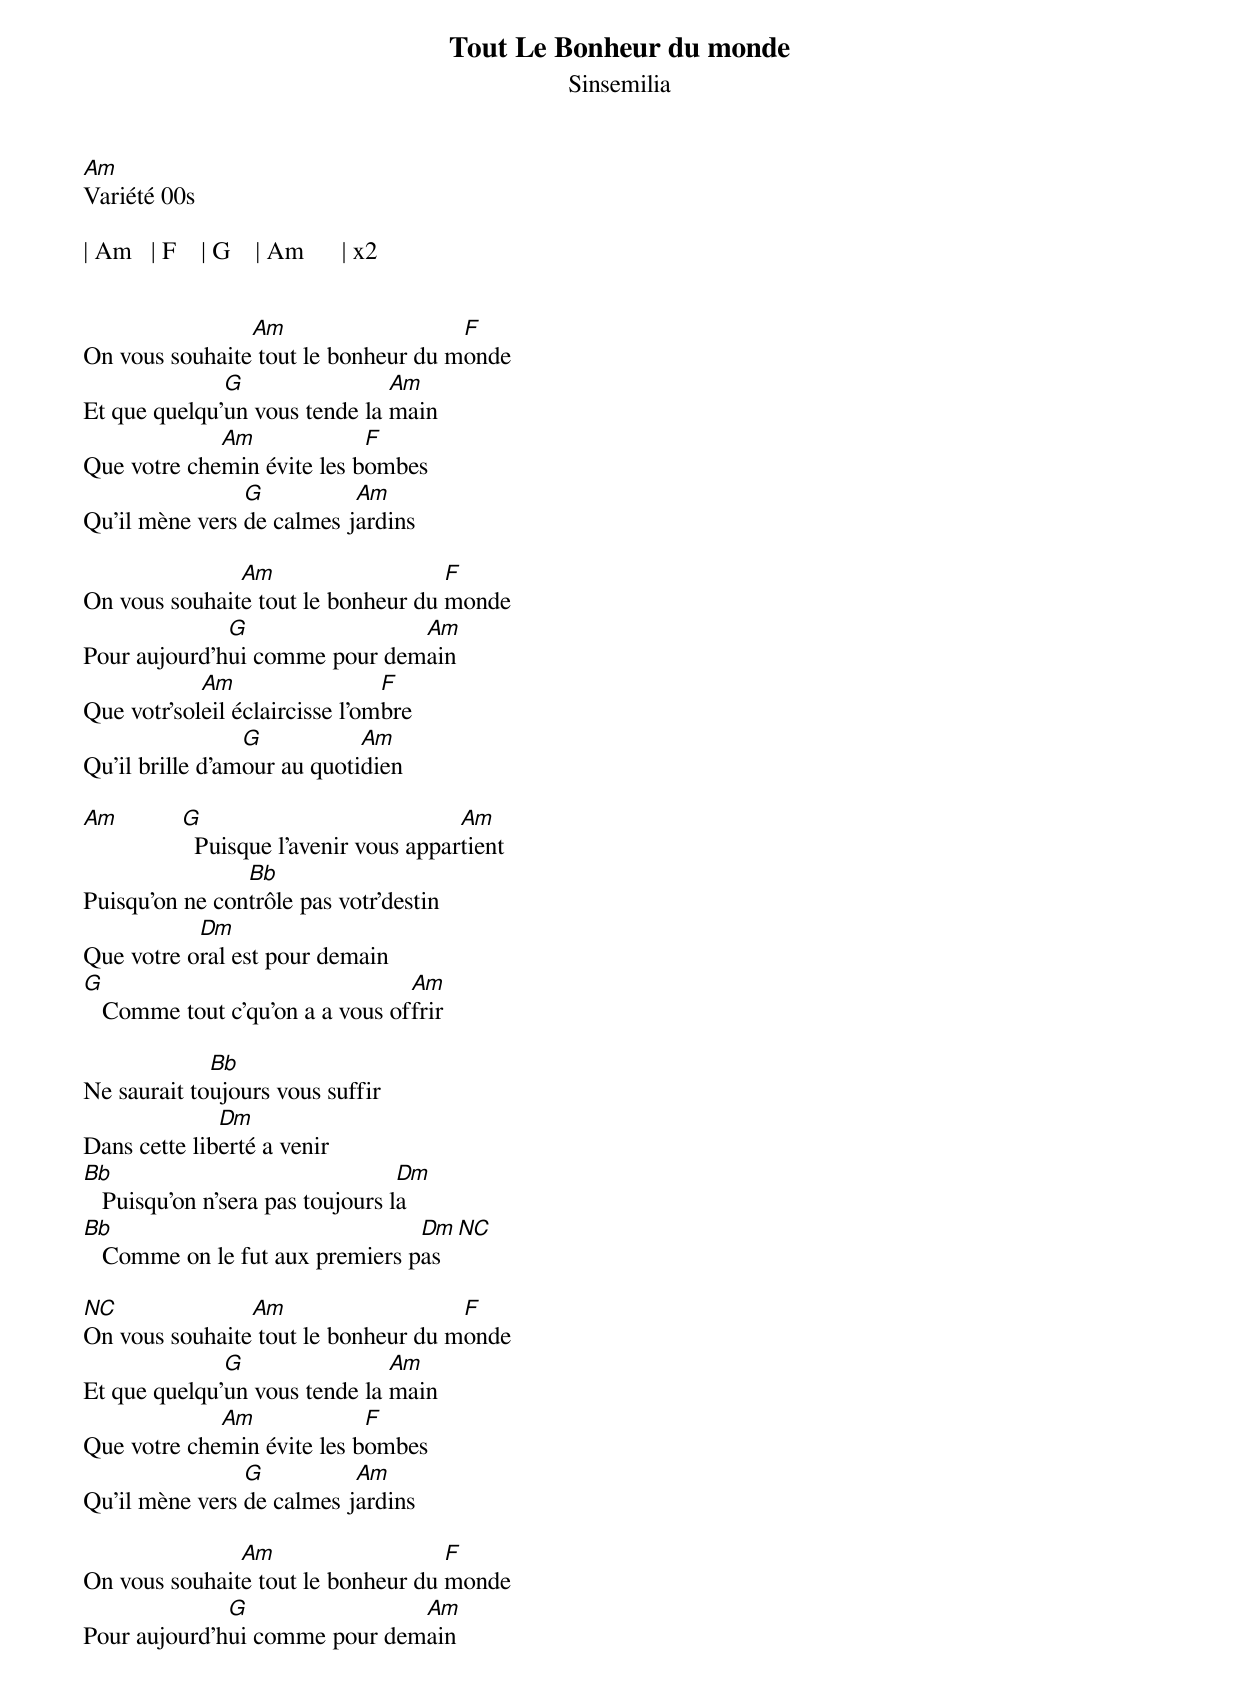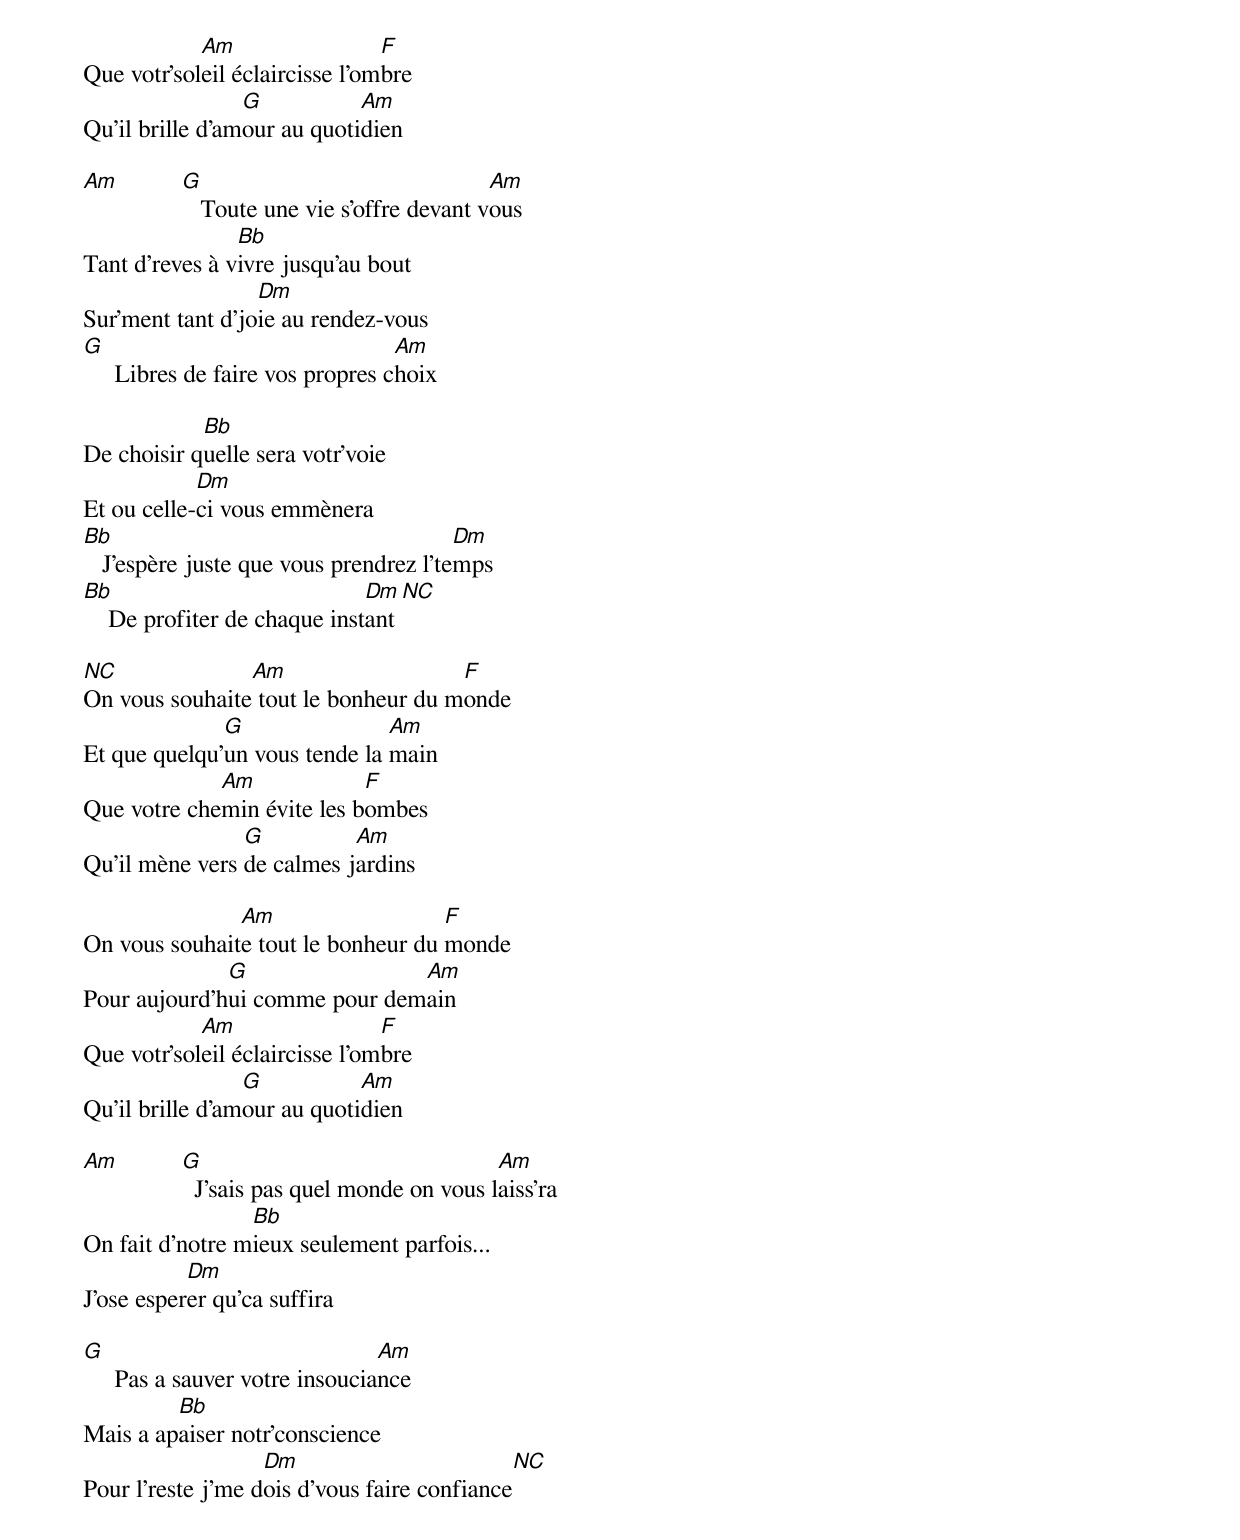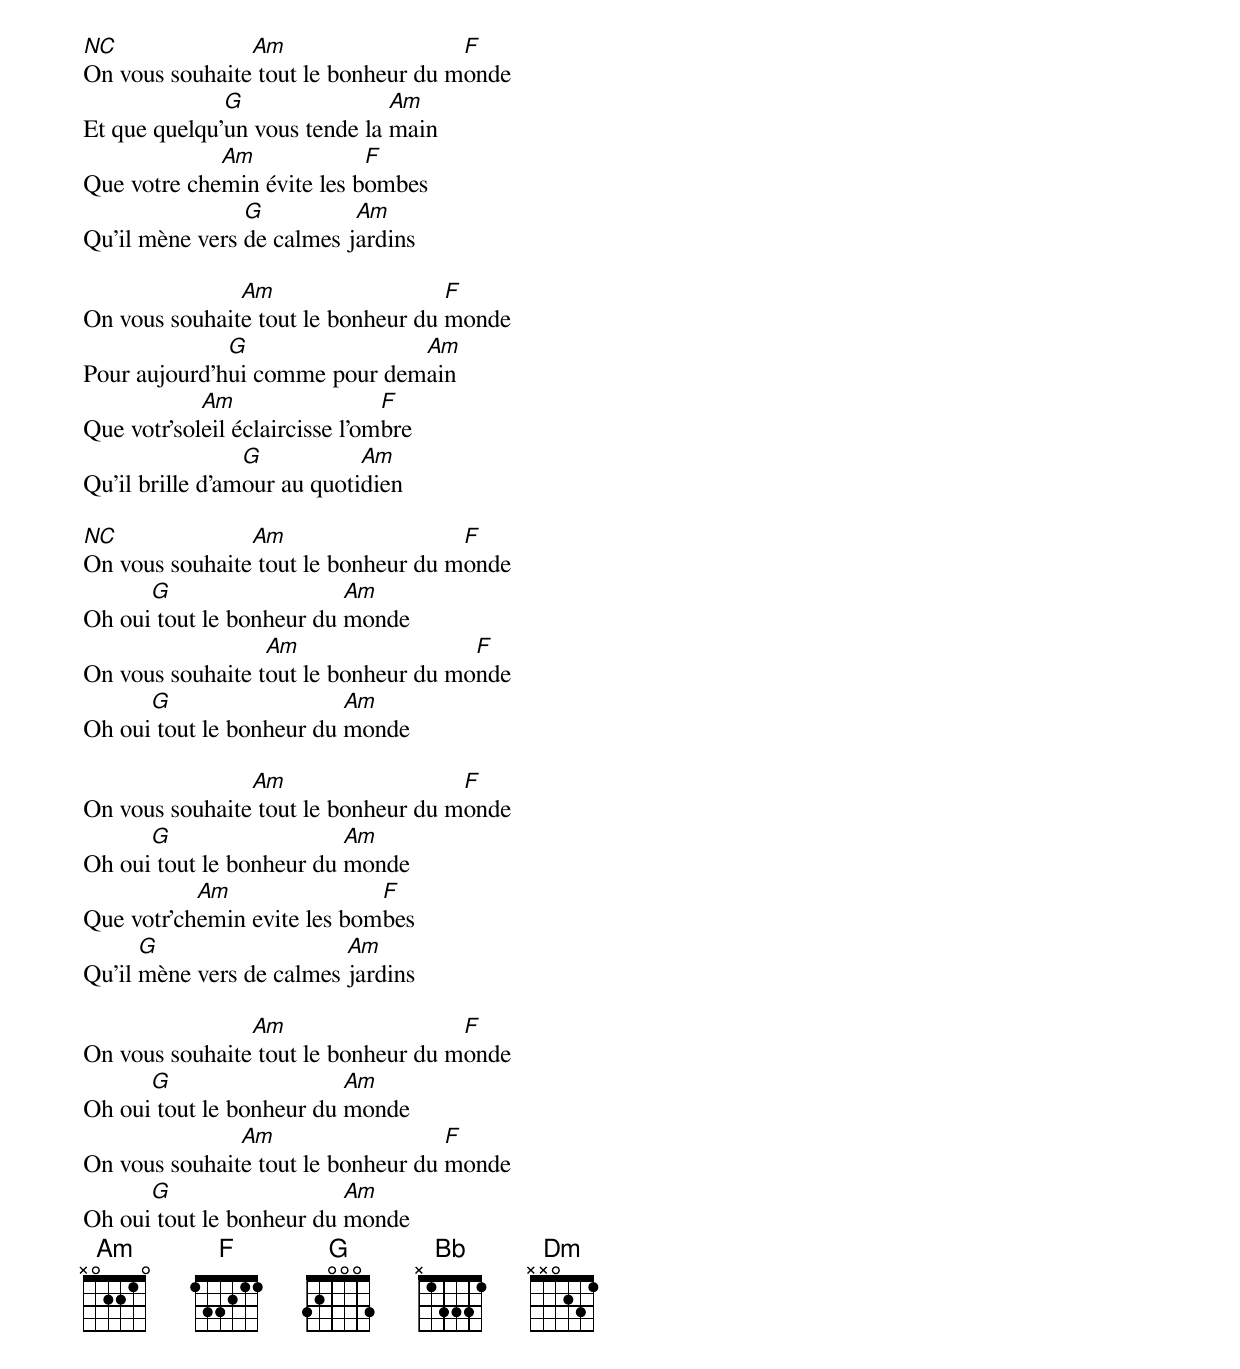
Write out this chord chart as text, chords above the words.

Tout Le Bonheur du monde
Sinsemilia
Am
Variété 00s

| Am   | F    | G    | Am      | x2


                Am                   F
On vous souhaite tout le bonheur du monde
              G                Am
Et que quelqu'un vous tende la main
             Am             F
Que votre chemin évite les bombes
                G          Am
Qu'il mène vers de calmes jardins

               Am                   F
On vous souhaite tout le bonheur du monde
              G                Am
Pour aujourd'hui comme pour demain
            Am                  F
Que votr'soleil éclaircisse l'ombre
                 G           Am
Qu'il brille d'amour au quotidien

Am        G                            Am
            Puisque l'avenir vous appartient
                Bb
Puisqu'on ne contrôle pas votr'destin
           Dm
Que votre oral est pour demain
G                                Am
   Comme tout c'qu'on a a vous offrir

             Bb
Ne saurait toujours vous suffir
              Dm
Dans cette liberté a venir
Bb                                Dm
   Puisqu'on n'sera pas toujours la
Bb                               Dm    NC
   Comme on le fut aux premiers pas

NC              Am                   F
On vous souhaite tout le bonheur du monde
              G                Am
Et que quelqu'un vous tende la main
             Am             F
Que votre chemin évite les bombes
                G          Am
Qu'il mène vers de calmes jardins

               Am                   F
On vous souhaite tout le bonheur du monde
              G                Am
Pour aujourd'hui comme pour demain
            Am                  F
Que votr'soleil éclaircisse l'ombre
                 G           Am
Qu'il brille d'amour au quotidien

Am        G                                Am
             Toute une vie s'offre devant vous
                Bb
Tant d'reves à vivre jusqu'au bout
                  Dm
Sur'ment tant d'joie au rendez-vous
G                                 Am
     Libres de faire vos propres choix

            Bb
De choisir quelle sera votr'voie
            Dm
Et ou celle-ci vous emmènera
Bb                                      Dm
   J'espère juste que vous prendrez l'temps
Bb                            Dm    NC
    De profiter de chaque instant

NC              Am                   F
On vous souhaite tout le bonheur du monde
              G                Am
Et que quelqu'un vous tende la main
             Am             F
Que votre chemin évite les bombes
                G          Am
Qu'il mène vers de calmes jardins

               Am                   F
On vous souhaite tout le bonheur du monde
              G                Am
Pour aujourd'hui comme pour demain
            Am                  F
Que votr'soleil éclaircisse l'ombre
                 G           Am
Qu'il brille d'amour au quotidien

Am        G                                Am
            J'sais pas quel monde on vous laiss'ra
                 Bb
On fait d'notre mieux seulement parfois...
           Dm
J'ose esperer qu'ca suffira

G                               Am
     Pas a sauver votre insouciance
         Bb
Mais a apaiser notr'conscience
                   Dm                        NC
Pour l'reste j'me dois d'vous faire confiance

NC              Am                   F
On vous souhaite tout le bonheur du monde
              G                Am
Et que quelqu'un vous tende la main
             Am             F
Que votre chemin évite les bombes
                G          Am
Qu'il mène vers de calmes jardins

               Am                   F
On vous souhaite tout le bonheur du monde
              G                Am
Pour aujourd'hui comme pour demain
            Am                  F
Que votr'soleil éclaircisse l'ombre
                 G           Am
Qu'il brille d'amour au quotidien

NC              Am                   F
On vous souhaite tout le bonheur du monde
      G                   Am
Oh oui tout le bonheur du monde
                  Am                  F
On vous souhaite tout le bonheur du monde
      G                   Am
Oh oui tout le bonheur du monde

                Am                   F
On vous souhaite tout le bonheur du monde
      G                   Am
Oh oui tout le bonheur du monde
           Am                F
Que votr'chemin evite les bombes
      G                   Am
Qu'il mène vers de calmes jardins

                Am                   F
On vous souhaite tout le bonheur du monde
      G                   Am
Oh oui tout le bonheur du monde
               Am                   F
On vous souhaite tout le bonheur du monde
      G                   Am
Oh oui tout le bonheur du monde
